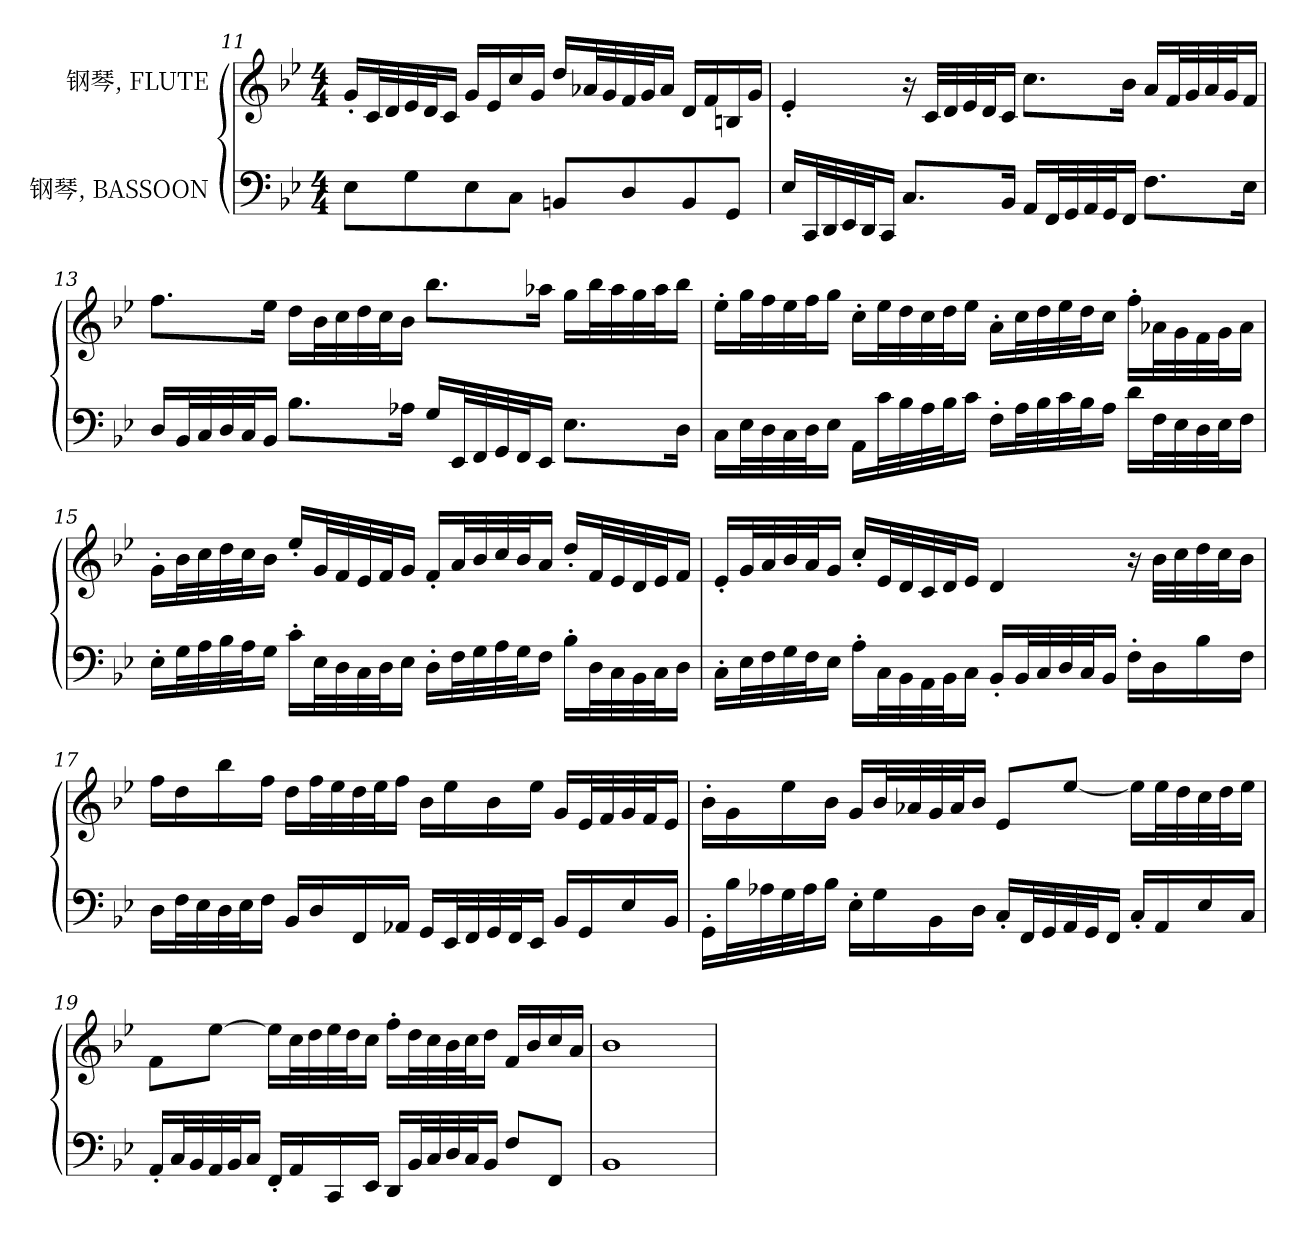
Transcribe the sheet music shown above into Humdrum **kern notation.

**kern	**kern
*part2	*part1
*staff2	*staff1
*I"钢琴, BASSOON	*I"钢琴, FLUTE
*clefF4	*clefG2
*k[b-e-]	*k[b-e-]
*M4/4	*M4/4
=11	=11
8E-\L	16g'/LL
.	32c/L
.	32d/
8G\	32e-/
.	32d/J
.	16c/JJ
8E-\	16g/LL
.	16e-/
8C\J	16cc/
.	16g/JJ
8BBn/L	16dd/LL
.	32a-X/L
.	32g/
8D/	32f/
.	32g/J
.	16a-/JJ
8BB/	16d/LL
.	16f/
8GG/J	16Bn/
.	16g/JJ
!!LO:PB:g=z
=12	=12
16E-/LL	4e-'/
32CC/L	.
32DD/	.
32EE-/	.
32DD/J	.
16CC/JJ	.
8.C/L	16r
.	32c/LLL
.	32d/
.	32e-/
.	32d/J
16BB-/Jk	16c/JJ
16AA/LL	8.cc\L
32FF/L	.
32GG/	.
32AA/	.
32GG/J	.
16FF/JJ	16b-\Jk
8.F\L	16a/LL
.	32f/L
.	32g/
.	32a/
.	32g/J
16E-\Jk	16f/JJ
!!LO:LB:g=z
=13	=13
16D/LL	8.ff\L
32BB-/L	.
32C/	.
32D/	.
32C/J	.
16BB-/JJ	16ee-\Jk
8.B-\L	16dd\LL
.	32b-\L
.	32cc\
.	32dd\
.	32cc\J
16A-X\Jk	16b-\JJ
16G/LL	8.bb-\L
32EE-/L	.
32FF/	.
32GG/	.
32FF/J	.
16EE-/JJ	16aa-X\Jk
8.E-\L	16gg\LL
.	32bb-\L
.	32aa-\
.	32gg\
.	32aa-\J
16D\Jk	16bb-\JJ
!!LO:LB:g=z
=14	=14
16C\LL	16ee-'\LL
32E-\L	32gg\L
32D\	32ff\
32C\	32ee-\
32D\J	32ff\J
16E-\JJ	16gg\JJ
16AA\LL	16cc'\LL
32c\L	32ee-\L
32B-\	32dd\
32A\	32cc\
32B-\J	32dd\J
16c\JJ	16ee-\JJ
16F'\LL	16a'\LL
32A\L	32cc\L
32B-\	32dd\
32c\	32ee-\
32B-\J	32dd\J
16A\JJ	16cc\JJ
16d\LL	16ff'\LL
32F\L	32a-X\L
32E-\	32g\
32D\	32f\
32E-\J	32g\J
16F\JJ	16a-\JJ
!!LO:LB:g=z
=15	=15
16E-'\LL	16g'\LL
32G\L	32b-\L
32A\	32cc\
32B-\	32dd\
32A\J	32cc\J
16G\JJ	16b-\JJ
16c'\LL	16ee-'/LL
32E-\L	32g/L
32D\	32f/
32C\	32e-/
32D\J	32f/J
16E-\JJ	16g/JJ
16D'\LL	16f'/LL
32F\L	32a/L
32G\	32b-/
32A\	32cc/
32G\J	32b-/J
16F\JJ	16a/JJ
16B-'\LL	16dd'/LL
32D\L	32f/L
32C\	32e-/
32BB-\	32d/
32C\J	32e-/J
16D\JJ	16f/JJ
!!LO:LB:g=z
=16	=16
16C'\LL	16e-'/LL
32E-\L	32g/L
32F\	32a/
32G\	32b-/
32F\J	32a/J
16E-\JJ	16g/JJ
16A'\LL	16cc'/LL
32C\L	32e-/L
32BB-\	32d/
32AA\	32c/
32BB-\J	32d/J
16C\JJ	16e-/JJ
16BB-'/LL	4d/
32BB-/L	.
32C/	.
32D/	.
32C/J	.
16BB-/JJ	.
16F'\LL	16r
16D\	32b-\LLL
.	32cc\
16B-\	32dd\
.	32cc\J
16F\JJ	16b-\JJ
!!LO:LB:g=z
=17	=17
16D\LL	16ff\LL
32F\L	16dd\
32E-\	.
32D\	16bb-\
32E-\J	.
16F\JJ	16ff\JJ
16BB-/LL	16dd\LL
16D/	32ff\L
.	32ee-\
16FF/	32dd\
.	32ee-\J
16AA-X/JJ	16ff\JJ
16GG/LL	16b-\LL
32EE-/L	16ee-\
32FF/	.
32GG/	16b-\
32FF/J	.
16EE-/JJ	16ee-\JJ
16BB-/LL	16g/LL
16GG/	32e-/L
.	32f/
16E-/	32g/
.	32f/J
16BB-/JJ	16e-/JJ
!!LO:PB:g=z
=18	=18
16GG'\LL	16b-'\LL
32B-\L	16g\
32A-X\	.
32G\	16ee-\
32A-\J	.
16B-\JJ	16b-\JJ
16E-'\LL	16g/LL
16G\	32b-/L
.	32a-X/
16BB-\	32g/
.	32a-/J
16D\JJ	16b-/JJ
16C'/LL	8e-/L
32FF/L	.
32GG/	.
32AA/	[8ee-/J
32GG/J	.
16FF/JJ	.
16C'/LL	16ee-\LL]
16AA/	32ee-\L
.	32dd\
16E-/	32cc\
.	32dd\J
16C/JJ	16ee-\JJ
!!LO:LB:g=z
=19	=19
16AA'/LL	8f\L
32C/L	.
32BB-/	.
32AA/	[8ee-\J
32BB-/J	.
16C/JJ	.
16FF'/LL	16ee-\LL]
16AA/	32cc\L
.	32dd\
16CC/	32ee-\
.	32dd\J
*	*MM39
16EE-/JJ	16cc\JJ
16DD/LL	16ff'\LL
32BB-/L	32dd\L
32C/	32cc\
32D/	32b-\
32C/J	32cc\J
16BB-/JJ	16dd\JJ
8F/L	16f/LL
.	16b-/
8FF/J	16cc/
.	16a/JJ
=20	=20
1BB-	1b-
=	=
*-	*-
